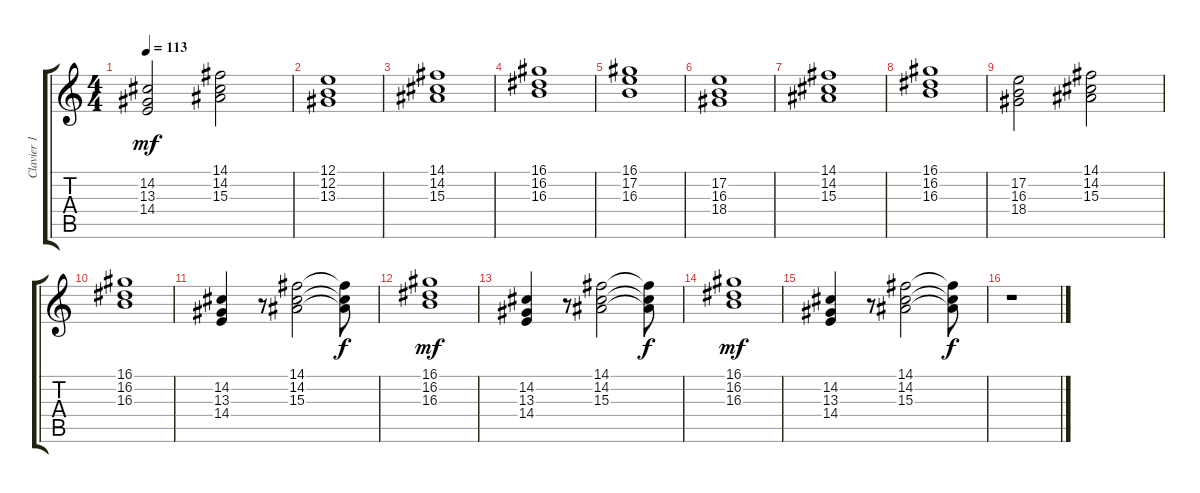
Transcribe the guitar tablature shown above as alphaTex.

\track ("Clavier 1" "Clavier 1") {instrument percussiveorgan}
\staff {score tabs}
\tuning (E4 B3 G3 D3 A2 E2) {hide}
\ts (4 4)
\tempo 113
\clef g2
\ks c
(14.2 13.3 14.4).2{dy mf} (14.1 14.2 15.3).2 |
(12.1 12.2 13.3).1 |
(14.1 14.2 15.3).1 |
(16.1 16.2 16.3).1 |
(16.1 17.2 16.3).1 |
(17.2 16.3 18.4).1 |
(14.1 14.2 15.3).1 |
(16.1 16.2 16.3).1 |
(17.2 16.3 18.4).2 (14.1 14.2 15.3).2 |
(16.1 16.2 16.3).1 |
(14.2 13.3 14.4).4 r.8 (14.1 14.2 15.3).2 (14.1{t} 14.2{t} 15.3{t}).8{dy f} |
(16.1 16.2 16.3).1{dy mf} |
(14.2 13.3 14.4).4 r.8 (14.1 14.2 15.3).2 (14.1{t} 14.2{t} 15.3{t}).8{dy f} |
(16.1 16.2 16.3).1{dy mf} |
(14.2 13.3 14.4).4 r.8 (14.1 14.2 15.3).2 (14.1{t} 14.2{t} 15.3{t}).8{dy f} |
r.1
